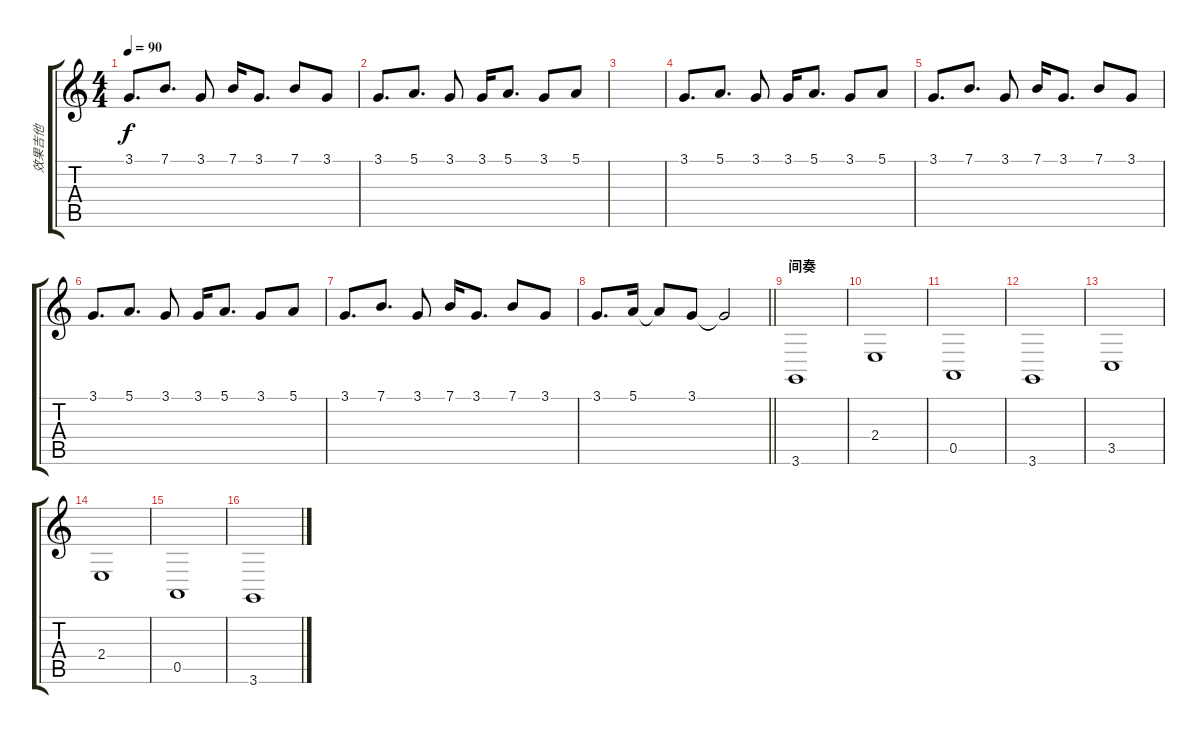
\track ("效果吉他" "效果吉他") {instrument electricgrandpiano}
\staff {score tabs}
\tuning (E4 B3 G3 D3 A2 E2) {hide}
\ts (4 4)
\tempo 90
\clef g2
\ks c
3.1.8{d dy f volume 7 instrument lead1square} 7.1.8{d} 3.1.8 7.1.16 3.1.8{d} 7.1.8 3.1.8 |
3.1.8{d} 5.1.8{d} 3.1.8 3.1.16 5.1.8{d} 3.1.8 5.1.8 |
|
3.1.8{d} 5.1.8{d} 3.1.8 3.1.16 5.1.8{d} 3.1.8 5.1.8 |
3.1.8{d} 7.1.8{d} 3.1.8 7.1.16 3.1.8{d} 7.1.8 3.1.8 |
3.1.8{d} 5.1.8{d} 3.1.8 3.1.16 5.1.8{d} 3.1.8 5.1.8 |
3.1.8{d} 7.1.8{d} 3.1.8 7.1.16 3.1.8{d} 7.1.8 3.1.8 |
\barLineRight lightlight
3.1.8{d} 5.1.16 5.1{t}.8 3.1.8 3.1{t}.2 |
\section ("" "间奏")
3.6.1{volume 10 instrument synthstrings1} |
2.4.1 |
0.5.1 |
3.6.1 |
3.5.1 |
2.4.1 |
0.5.1 |
3.6.1
